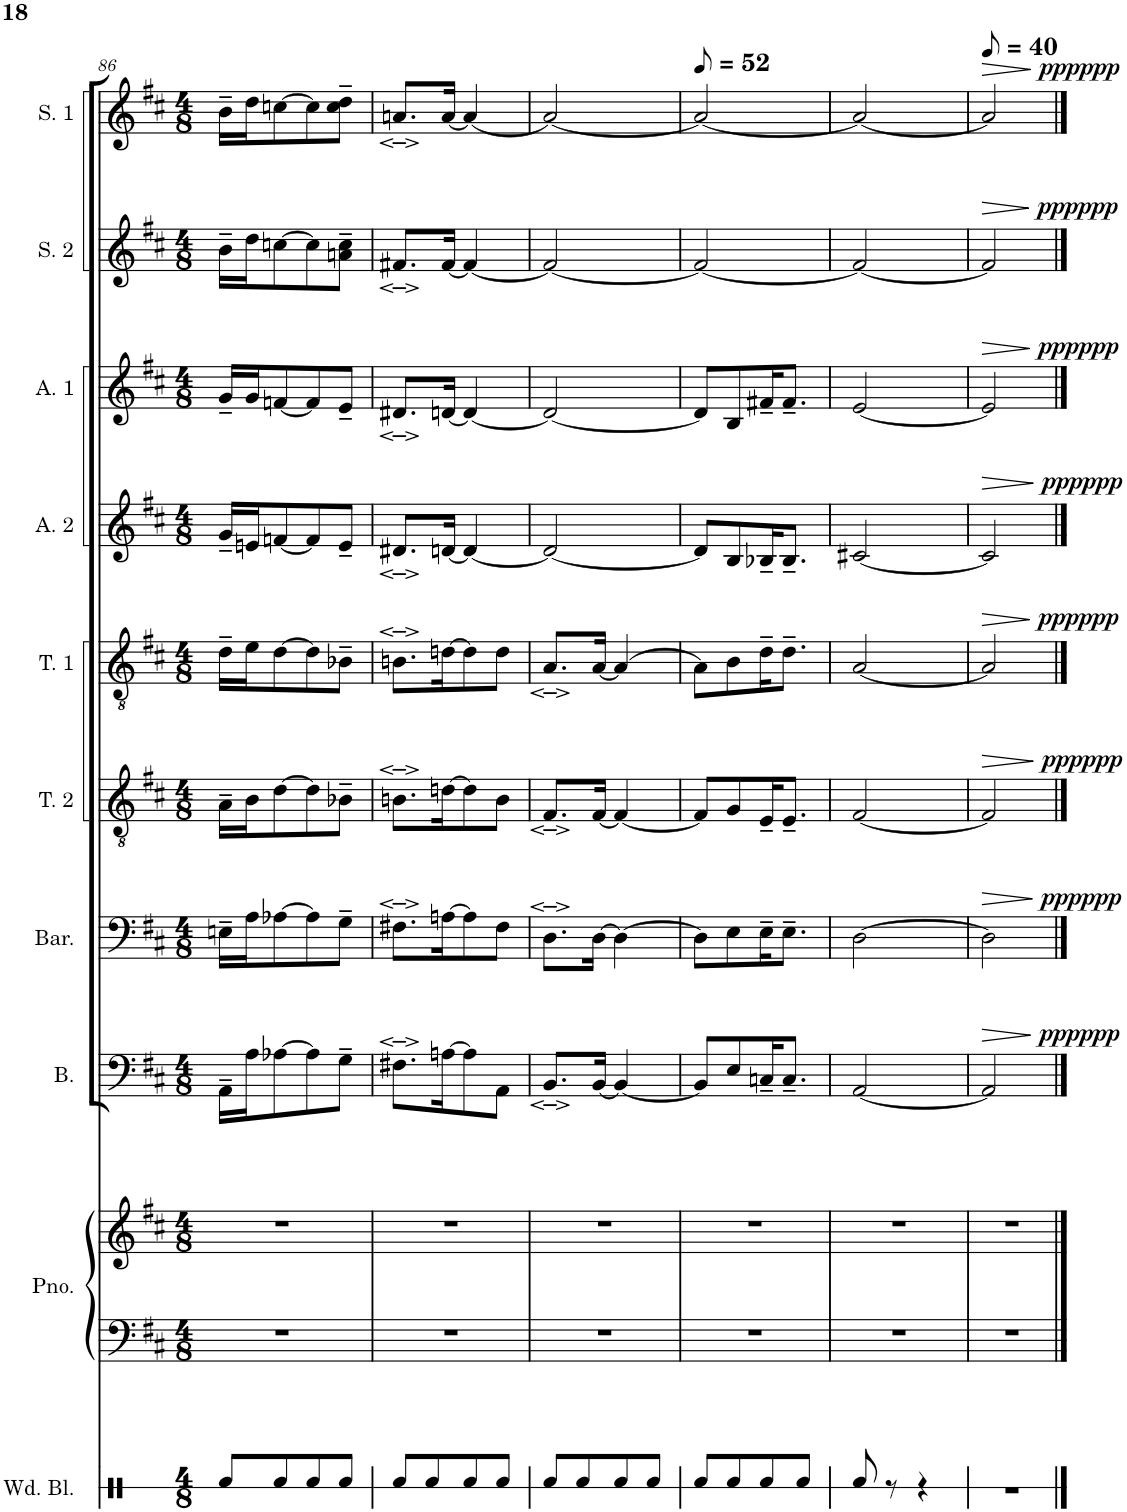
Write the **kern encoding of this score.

**kern	**kern	**kern	**kern	**dynam	**kern	**dynam	**kern	**dynam	**kern	**dynam	**kern	**dynam	**kern	**dynam	**kern	**dynam	**kern	**dynam
*part10	*part9	*part9	*part8	*part8	*part7	*part7	*part6	*part6	*part5	*part5	*part4	*part4	*part3	*part3	*part2	*part2	*part1	*part1
*staff11	*staff10	*staff9	*staff8	*staff8	*staff7	*staff7	*staff6	*staff6	*staff5	*staff5	*staff4	*staff4	*staff3	*staff3	*staff2	*staff2	*staff1	*staff1
*I"Wood Blocks	*I"Piano	*	*I"Bass	*	*I"Baritone	*	*I"Tenor 2	*	*I"Tenor 1	*	*I"Alto 2	*	*I"Alto 1	*	*I"Soprano 2	*	*I"Soprano 1	*
*I'Wd. Bl.	*I'Pno.	*	*I'B.	*	*I'Bar.	*	*I'T. 2	*	*I'T. 1	*	*I'A. 2	*	*I'A. 1	*	*I'S. 2	*	*I'S. 1	*
!!LO:PB:g=z
*clefX	*clefF4	*clefG2	*clefF4	*	*clefF4	*	*clefGv2	*	*clefGv2	*	*clefG2	*	*clefG2	*	*clefG2	*	*clefG2	*
*k[]	*k[f#c#]	*k[f#c#]	*k[f#c#]	*	*k[f#c#]	*	*k[f#c#]	*	*k[f#c#]	*	*k[f#c#]	*	*k[f#c#]	*	*k[f#c#]	*	*k[f#c#]	*
*M4/8	*M4/8	*M4/8	*M4/8	*	*M4/8	*	*M4/8	*	*M4/8	*	*M4/8	*	*M4/8	*	*M4/8	*	*M4/8	*
=86	=86	=86	=86	=86	=86	=86	=86	=86	=86	=86	=86	=86	=86	=86	=86	=86	=86	=86
8Rf/L	2r	2r	16AA~\LL	.	16En~\LL	.	16A~\LL	.	16d~\LL	.	16g~/LL	.	16g~/LL	.	16b~\LL	.	16b~\LL	.
.	.	.	16A\J	.	16A\J	.	16B\J	.	16e\J	.	16en/J	.	16g/J	.	16dd\J	.	16dd\J	.
8Rf/	.	.	[8A-X\	.	[8A-X\	.	[8d\	.	[8d\	.	[8fn/	.	[8fn/	.	[8ccn\	.	[8ccn\	.
8Rf/	.	.	8A-\]	.	8A-\]	.	8d\]	.	8d\]	.	8f/]	.	8f/]	.	8cc\]	.	8cc\]	.
8Rf/J	.	.	8G~\J	.	8G~\J	.	8B-X~\J	.	8B-X~\J	.	8e~/J	.	8e~/J	.	8an\~ 8cc\~J	.	8cc\~ 8dd\~J	.
=87	=87	=87	=87	=87	=87	=87	=87	=87	=87	=87	=87	=87	=87	=87	=87	=87	=87	=87
8Rf/L	2r	2r	8.F#X~\L	.	8.F#X~\L	.	8.Bn~\L	.	8.Bn~\L	.	8.d#X~/L	.	8.d#X~/L	.	8.f#X~/L	.	8.an~/L	.
8Rf/	.	.	.	.	.	.	.	.	.	.	.	.	.	.	.	.	.	.
.	.	.	[16An\K	.	[16An\K	.	[16dn\K	.	[16dn\K	.	[16dn/Jk	.	[16dn/Jk	.	[16f#/Jk	.	[16a/Jk	.
8Rf/	.	.	8A\]	.	8A\]	.	8d\]	.	8d\]	.	4d/_	.	4d/_	.	4f#/_	.	4a/_	.
8Rf/J	.	.	8AA\J	.	8F#\J	.	8B\J	.	8d\J	.	.	.	.	.	.	.	.	.
=88	=88	=88	=88	=88	=88	=88	=88	=88	=88	=88	=88	=88	=88	=88	=88	=88	=88	=88
8Rf/L	2r	2r	8.BB~/L	.	8.D~\L	.	8.F#~/L	.	8.A~/L	.	2d/_	.	2d/_	.	2f#/_	.	2a/_	.
8Rf/	.	.	.	.	.	.	.	.	.	.	.	.	.	.	.	.	.	.
.	.	.	[16BB/Jk	.	[16D\Jk	.	[16F#/Jk	.	[16A/Jk	.	.	.	.	.	.	.	.	.
8Rf/	.	.	4BB/_	.	4D\_	.	4F#/_	.	4A/_	.	.	.	.	.	.	.	.	.
8Rf/J	.	.	.	.	.	.	.	.	.	.	.	.	.	.	.	.	.	.
=89	=89	=89	=89	=89	=89	=89	=89	=89	=89	=89	=89	=89	=89	=89	=89	=89	=89	=89
*	*	*	*	*	*	*	*	*	*	*	*	*	*	*	*	*	*MM26	*
8Rf/L	2r	2r	8BB/L]	.	8D\L]	.	8F#/L]	.	8A\L]	.	8d/L]	.	8d/L]	.	2f#/_	.	2a/_	.
8Rf/	.	.	8E/	.	8E\	.	8G/	.	8B\	.	8B/	.	8B/	.	.	.	.	.
8Rf/	.	.	16Cn~/K	.	16E~\K	.	16E~/K	.	16d~\K	.	16B-X~/K	.	16f#X~/K	.	.	.	.	.
.	.	.	8.C~/J	.	8.E~\J	.	8.E~/J	.	8.d~\J	.	8.B-~/J	.	8.f#~/J	.	.	.	.	.
8Rf/J	.	.	.	.	.	.	.	.	.	.	.	.	.	.	.	.	.	.
=90	=90	=90	=90	=90	=90	=90	=90	=90	=90	=90	=90	=90	=90	=90	=90	=90	=90	=90
8Rf/	2r	2r	[2AA/	.	[2D\	.	[2F#/	.	[2A/	.	[2c#X/	.	[2e/	.	2f#/_	.	2a/_	.
8r	.	.	.	.	.	.	.	.	.	.	.	.	.	.	.	.	.	.
4r	.	.	.	.	.	.	.	.	.	.	.	.	.	.	.	.	.	.
=91	=91	=91	=91	=91	=91	=91	=91	=91	=91	=91	=91	=91	=91	=91	=91	=91	=91	=91
*	*	*	*	*	*	*	*	*	*	*	*	*	*	*	*	*	*MM20	*
!	!	!	!	!LO:HP:b	!	!LO:HP:b	!	!LO:HP:b	!	!LO:HP:b	!	!LO:HP:b	!	!LO:HP:b	!	!LO:HP:b	!	!LO:HP:b
*	*	*	*^	*	*^	*	*^	*	*^	*	*^	*	*^	*	*^	*	*^	*
2r	2r	2r	2AA/]	4..ryy	>	2D\]	4..ryy	>	2F#/]	4..ryy	>	2A/]	4..ryy	>	2c#/]	4..ryy	>	2e/]	4..ryy	>	2f#/]	4..ryy	>	2a/]	4..ryy	>
!	!	!	!	!	!LO:DY:a	!	!	!LO:DY:a	!	!	!LO:DY:a	!	!	!LO:DY:a	!	!	!LO:DY:a	!	!	!LO:DY:a	!	!	!LO:DY:a	!	!	!LO:DY:a
.	.	.	.	16ryy	pppppp	.	16ryy	pppppp	.	16ryy	pppppp	.	16ryy	pppppp	.	16ryy	pppppp	.	16ryy	pppppp	.	16ryy	pppppp	.	16ryy	pppppp
.	.	.	.	.	]	.	.	]	.	.	]	.	.	]	.	.	]	.	.	]	.	.	]	.	.	]
*	*	*	*v	*v	*	*	*	*	*v	*v	*	*v	*v	*	*v	*v	*	*v	*v	*	*v	*v	*	*v	*v	*
*	*	*	*	*	*v	*v	*	*	*	*	*	*	*	*	*	*	*	*	*
==	==	==	==	==	==	==	==	==	==	==	==	==	==	==	==	==	==	==
*-	*-	*-	*-	*-	*-	*-	*-	*-	*-	*-	*-	*-	*-	*-	*-	*-	*-	*-
